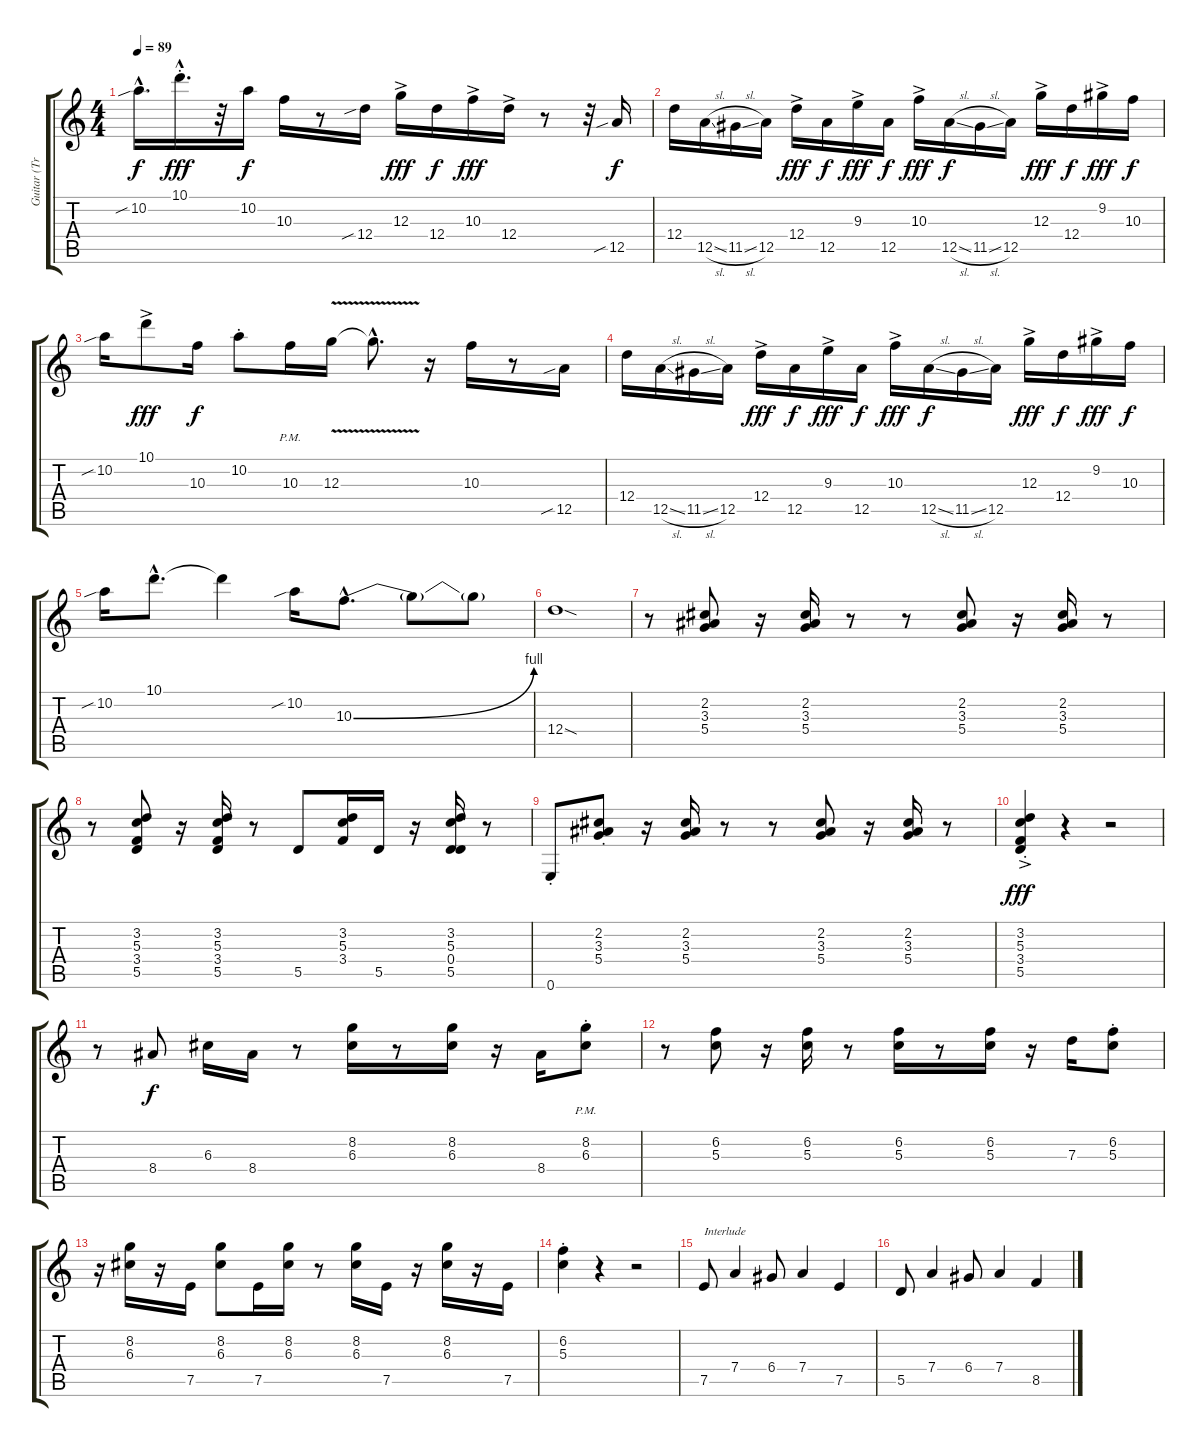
\track ("Guitar (Trey Anastasio)" "Guitar (Tr") {instrument electricguitarjazz}
\staff {score tabs}
\tuning (E4 B3 G3 D3 A2 E2) {hide}
\ts (4 4)
\tempo 89
\clef g2
\ks c
10.2{sib hac}.16{d dy f} 10.1{hac st}.16{d dy fff instrument electricguitarjazz} r.32 10.2.16{dy f} 10.3.16 r.8 12.4{sib}.16 12.3{ac}.16{dy fff} 12.4.16{dy f} 10.3{ac}.16{dy fff} 12.4{ac}.16 r.8 r.32 12.5{sib}.16{dy f instrument electricguitarmuted} |
12.4.16 12.5{sl}.16 11.5{sl}.16 12.5.16 12.4{ac}.16{dy fff} 12.5.16{dy f} 9.3{ac}.16{dy fff} 12.5.16{dy f} 10.3{ac}.16{dy fff} 12.5{sl}.16{dy f} 11.5{sl}.16 12.5.16 12.3{ac}.16{dy fff} 12.4.16{dy f} 9.2{ac}.16{dy fff} 10.3.16{dy f} |
10.2{sib}.16 10.1{ac}.8{dy fff instrument electricguitarjazz} 10.3.16{dy f} 10.2{st}.8 10.3{pm}.16 12.3{v}.16 12.3{hac t}.8{d} r.16 10.3.16 r.8 12.5{sib}.16{instrument electricguitarmuted} |
12.4.16 12.5{sl}.16 11.5{sl}.16 12.5.16 12.4{ac}.16{dy fff} 12.5.16{dy f} 9.3{ac}.16{dy fff} 12.5.16{dy f} 10.3{ac}.16{dy fff} 12.5{sl}.16{dy f} 11.5{sl}.16 12.5.16 12.3{ac}.16{dy fff} 12.4.16{dy f} 9.2{ac}.16{dy fff} 10.3.16{dy f} |
10.2{sib}.16{instrument electricguitarjazz} 10.1{hac}.8{d} 10.1{t}.4 10.2{sib}.16 10.3{be (bend 0 0 60 4) hac}.8{d} 10.3{t}.8 10.3{t}.8 |
12.4{sod}.1 |
r.8 (2.2 3.3 5.4).8 r.16 (2.2 3.3 5.4).16 r.8 r.8 (2.2 3.3 5.4).8 r.16 (2.2 3.3 5.4).16 r.8 |
r.8 (3.2 5.3 3.4 5.5).8 r.16 (3.2 5.3 3.4 5.5).16 r.8 5.5.8 (3.2 5.3 3.4).16 5.5.16 r.16 (3.2 5.3 0.4 5.5).16 r.8 |
0.6{st}.8 (2.2{st} 3.3{st} 5.4{st}).8 r.16 (2.2 3.3 5.4).16 r.8 r.8 (2.2 3.3 5.4).8 r.16 (2.2 3.3 5.4).16 r.8 |
(3.2{ac st} 5.3{ac st} 3.4{ac st} 5.5{ac st}).4{dy fff} r.4 r.2 |
r.8 8.4.8{dy f instrument electricguitarmuted} 6.3.16 8.4.16 r.8 (8.2 6.3).16{instrument electricguitarjazz} r.8 (8.2 6.3).16 r.16 8.4.16 (8.2{pm} 6.3{st}).8 |
r.8 (6.2 5.3).8 r.16 (6.2 5.3).16 r.8 (6.2 5.3).16 r.8 (6.2 5.3).16 r.16 7.3.16 (6.2{st} 5.3{st}).8 |
r.16 (8.2 6.3).16 r.16 7.5.16 (8.2 6.3).8 7.5.16 (8.2 6.3).16 r.8 (8.2 6.3).16 7.5.16 r.16 (8.2 6.3).16 r.16 7.5.16 |
(6.2{st} 5.3{st}).4 r.4 r.2 |
7.5.8{txt "Interlude"} 7.4.4 6.4.8 7.4.4 7.5.4 |
5.5.8 7.4.4 6.4.8 7.4.4 8.5.4
